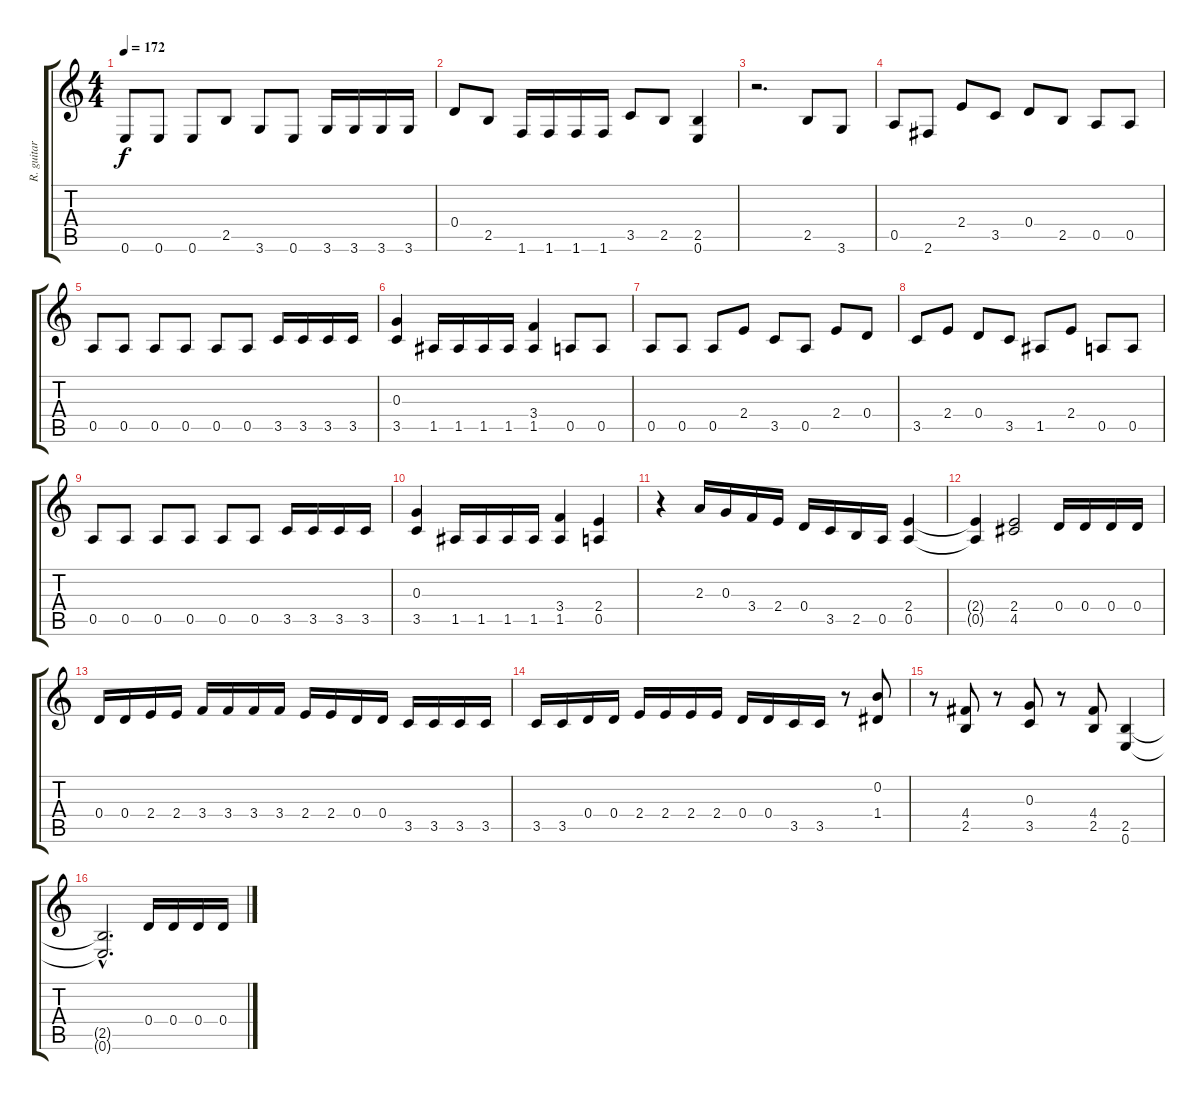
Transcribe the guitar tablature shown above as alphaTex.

\track ("R. guitar" "R. guitar") {instrument overdrivenguitar}
\staff {score tabs}
\tuning (E4 B3 G3 D3 A2 E2) {hide}
\ts (4 4)
\tempo 172
\clef g2
\ks c
0.6.8{dy f} 0.6.8 0.6.8 2.5.8 3.6.8 0.6.8 3.6.16 3.6.16 3.6.16 3.6.16 |
0.4.8 2.5.8 1.6.16 1.6.16 1.6.16 1.6.16 3.5.8 2.5.8 (2.5 0.6).4 |
r.2{d} 2.5.8 3.6.8 |
0.5.8 2.6.8 2.4.8 3.5.8 0.4.8 2.5.8 0.5.8 0.5.8 |
0.5.8 0.5.8 0.5.8 0.5.8 0.5.8 0.5.8 3.5.16 3.5.16 3.5.16 3.5.16 |
(0.3 3.5).4 1.5.16 1.5.16 1.5.16 1.5.16 (3.4 1.5).4 0.5.8 0.5.8 |
0.5.8 0.5.8 0.5.8 2.4.8 3.5.8 0.5.8 2.4.8 0.4.8 |
3.5.8 2.4.8 0.4.8 3.5.8 1.5.8 2.4.8 0.5.8 0.5.8 |
0.5.8 0.5.8 0.5.8 0.5.8 0.5.8 0.5.8 3.5.16 3.5.16 3.5.16 3.5.16 |
(0.3 3.5).4 1.5.16 1.5.16 1.5.16 1.5.16 (3.4 1.5).4 (2.4 0.5).4 |
r.4 2.3.16 0.3.16 3.4.16 2.4.16 0.4.16 3.5.16 2.5.16 0.5.16 (2.4 0.5).4 |
(2.4{t} 0.5{t}).4 (2.4 4.5).2 0.4.16 0.4.16 0.4.16 0.4.16 |
0.4.16 0.4.16 2.4.16 2.4.16 3.4.16 3.4.16 3.4.16 3.4.16 2.4.16 2.4.16 0.4.16 0.4.16 3.5.16 3.5.16 3.5.16 3.5.16 |
3.5.16 3.5.16 0.4.16 0.4.16 2.4.16 2.4.16 2.4.16 2.4.16 0.4.16 0.4.16 3.5.16 3.5.16 r.8 (0.2 1.4).8 |
r.8 (4.4 2.5).8 r.8 (0.3 3.5).8 r.8 (4.4 2.5).8 (2.5 0.6).4 |
(2.5{hac t} 0.6{hac t}).2{d} 0.4.16 0.4.16 0.4.16 0.4.16
